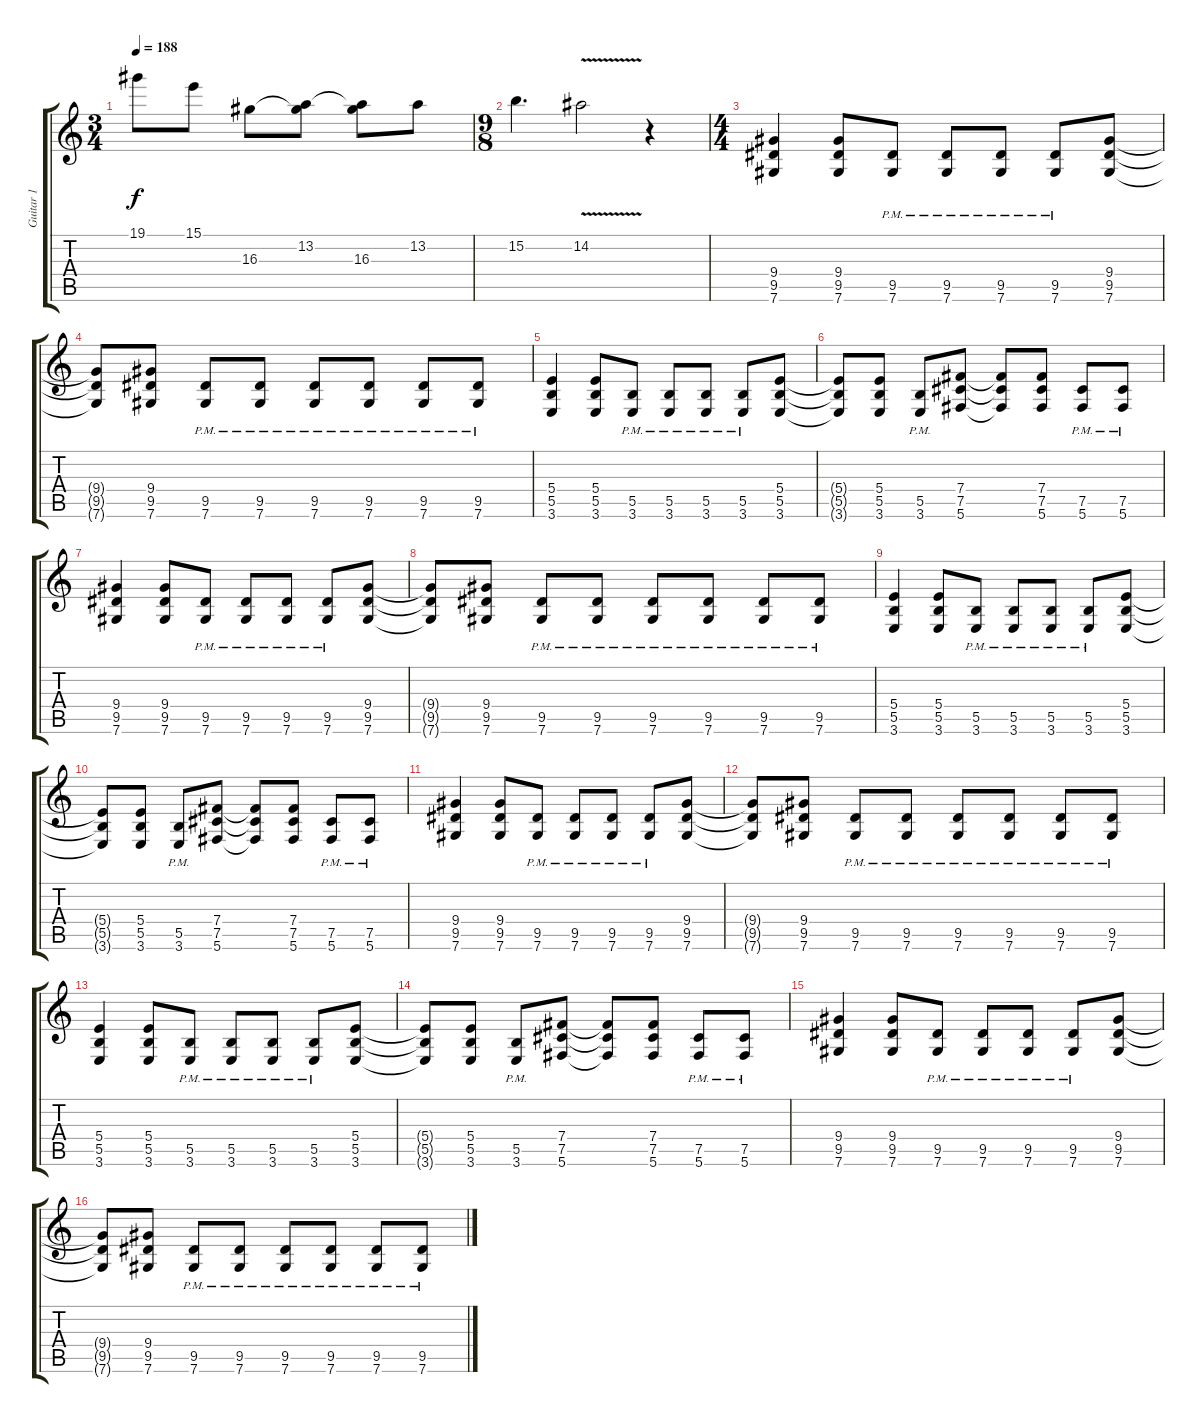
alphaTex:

\track ("Guitar 1" "Guitar 1") {instrument distortionguitar}
\staff {score tabs}
\tuning (Db4 Ab3 E3 B2 Gb2 Db2) {hide}
\ts (3 4)
\tempo 188
\clef g2
\ks c
19.1.8{dy f} 15.1.8 16.3.8 (13.2 16.3{t}).8 (13.2{t} 16.3).8{volume 11} 13.2.8 |
\ts (9 8)
15.2.4{d} 14.2{v}.2 r.4 |
\ts (4 4)
(9.4 9.5 7.6).4 (9.4 9.5 7.6).8 (9.5{pm} 7.6{pm}).8 (9.5{pm} 7.6{pm}).8 (9.5{pm} 7.6{pm}).8 (9.5{pm} 7.6{pm}).8 (9.4 9.5 7.6).8 |
(9.4{t} 9.5{t} 7.6{t}).8 (9.4 9.5 7.6).8 (9.5{pm} 7.6{pm}).8 (9.5{pm} 7.6{pm}).8 (9.5{pm} 7.6{pm}).8 (9.5{pm} 7.6{pm}).8 (9.5{pm} 7.6{pm}).8 (9.5{pm} 7.6{pm}).8 |
(5.4 5.5 3.6).4 (5.4 5.5 3.6).8 (5.5{pm} 3.6{pm}).8 (5.5{pm} 3.6{pm}).8 (5.5{pm} 3.6{pm}).8 (5.5{pm} 3.6{pm}).8 (5.4 5.5 3.6).8 |
(5.4{t} 5.5{t} 3.6{t}).8 (5.4 5.5 3.6).8 (5.5{pm} 3.6{pm}).8 (7.4 7.5 5.6).8 (7.4{t} 7.5{t} 5.6{t}).8 (7.4 7.5 5.6).8 (7.5{pm} 5.6{pm}).8 (7.5{pm} 5.6{pm}).8 |
(9.4 9.5 7.6).4 (9.4 9.5 7.6).8 (9.5{pm} 7.6{pm}).8 (9.5{pm} 7.6{pm}).8 (9.5{pm} 7.6{pm}).8 (9.5{pm} 7.6{pm}).8 (9.4 9.5 7.6).8 |
(9.4{t} 9.5{t} 7.6{t}).8 (9.4 9.5 7.6).8 (9.5{pm} 7.6{pm}).8 (9.5{pm} 7.6{pm}).8 (9.5{pm} 7.6{pm}).8 (9.5{pm} 7.6{pm}).8 (9.5{pm} 7.6{pm}).8 (9.5{pm} 7.6{pm}).8 |
(5.4 5.5 3.6).4 (5.4 5.5 3.6).8 (5.5{pm} 3.6{pm}).8 (5.5{pm} 3.6{pm}).8 (5.5{pm} 3.6{pm}).8 (5.5{pm} 3.6{pm}).8 (5.4 5.5 3.6).8 |
(5.4{t} 5.5{t} 3.6{t}).8 (5.4 5.5 3.6).8 (5.5{pm} 3.6{pm}).8 (7.4 7.5 5.6).8 (7.4{t} 7.5{t} 5.6{t}).8 (7.4 7.5 5.6).8 (7.5{pm} 5.6{pm}).8 (7.5{pm} 5.6{pm}).8 |
(9.4 9.5 7.6).4 (9.4 9.5 7.6).8 (9.5{pm} 7.6{pm}).8 (9.5{pm} 7.6{pm}).8 (9.5{pm} 7.6{pm}).8 (9.5{pm} 7.6{pm}).8 (9.4 9.5 7.6).8 |
(9.4{t} 9.5{t} 7.6{t}).8 (9.4 9.5 7.6).8 (9.5{pm} 7.6{pm}).8 (9.5{pm} 7.6{pm}).8 (9.5{pm} 7.6{pm}).8 (9.5{pm} 7.6{pm}).8 (9.5{pm} 7.6{pm}).8 (9.5{pm} 7.6{pm}).8 |
(5.4 5.5 3.6).4 (5.4 5.5 3.6).8 (5.5{pm} 3.6{pm}).8 (5.5{pm} 3.6{pm}).8 (5.5{pm} 3.6{pm}).8 (5.5{pm} 3.6{pm}).8 (5.4 5.5 3.6).8 |
(5.4{t} 5.5{t} 3.6{t}).8 (5.4 5.5 3.6).8 (5.5{pm} 3.6{pm}).8 (7.4 7.5 5.6).8 (7.4{t} 7.5{t} 5.6{t}).8 (7.4 7.5 5.6).8 (7.5{pm} 5.6{pm}).8 (7.5{pm} 5.6{pm}).8 |
(9.4 9.5 7.6).4 (9.4 9.5 7.6).8 (9.5{pm} 7.6{pm}).8 (9.5{pm} 7.6{pm}).8 (9.5{pm} 7.6{pm}).8 (9.5{pm} 7.6{pm}).8 (9.4 9.5 7.6).8 |
(9.4{t} 9.5{t} 7.6{t}).8 (9.4 9.5 7.6).8 (9.5{pm} 7.6{pm}).8 (9.5{pm} 7.6{pm}).8 (9.5{pm} 7.6{pm}).8 (9.5{pm} 7.6{pm}).8 (9.5{pm} 7.6{pm}).8 (9.5{pm} 7.6{pm}).8
